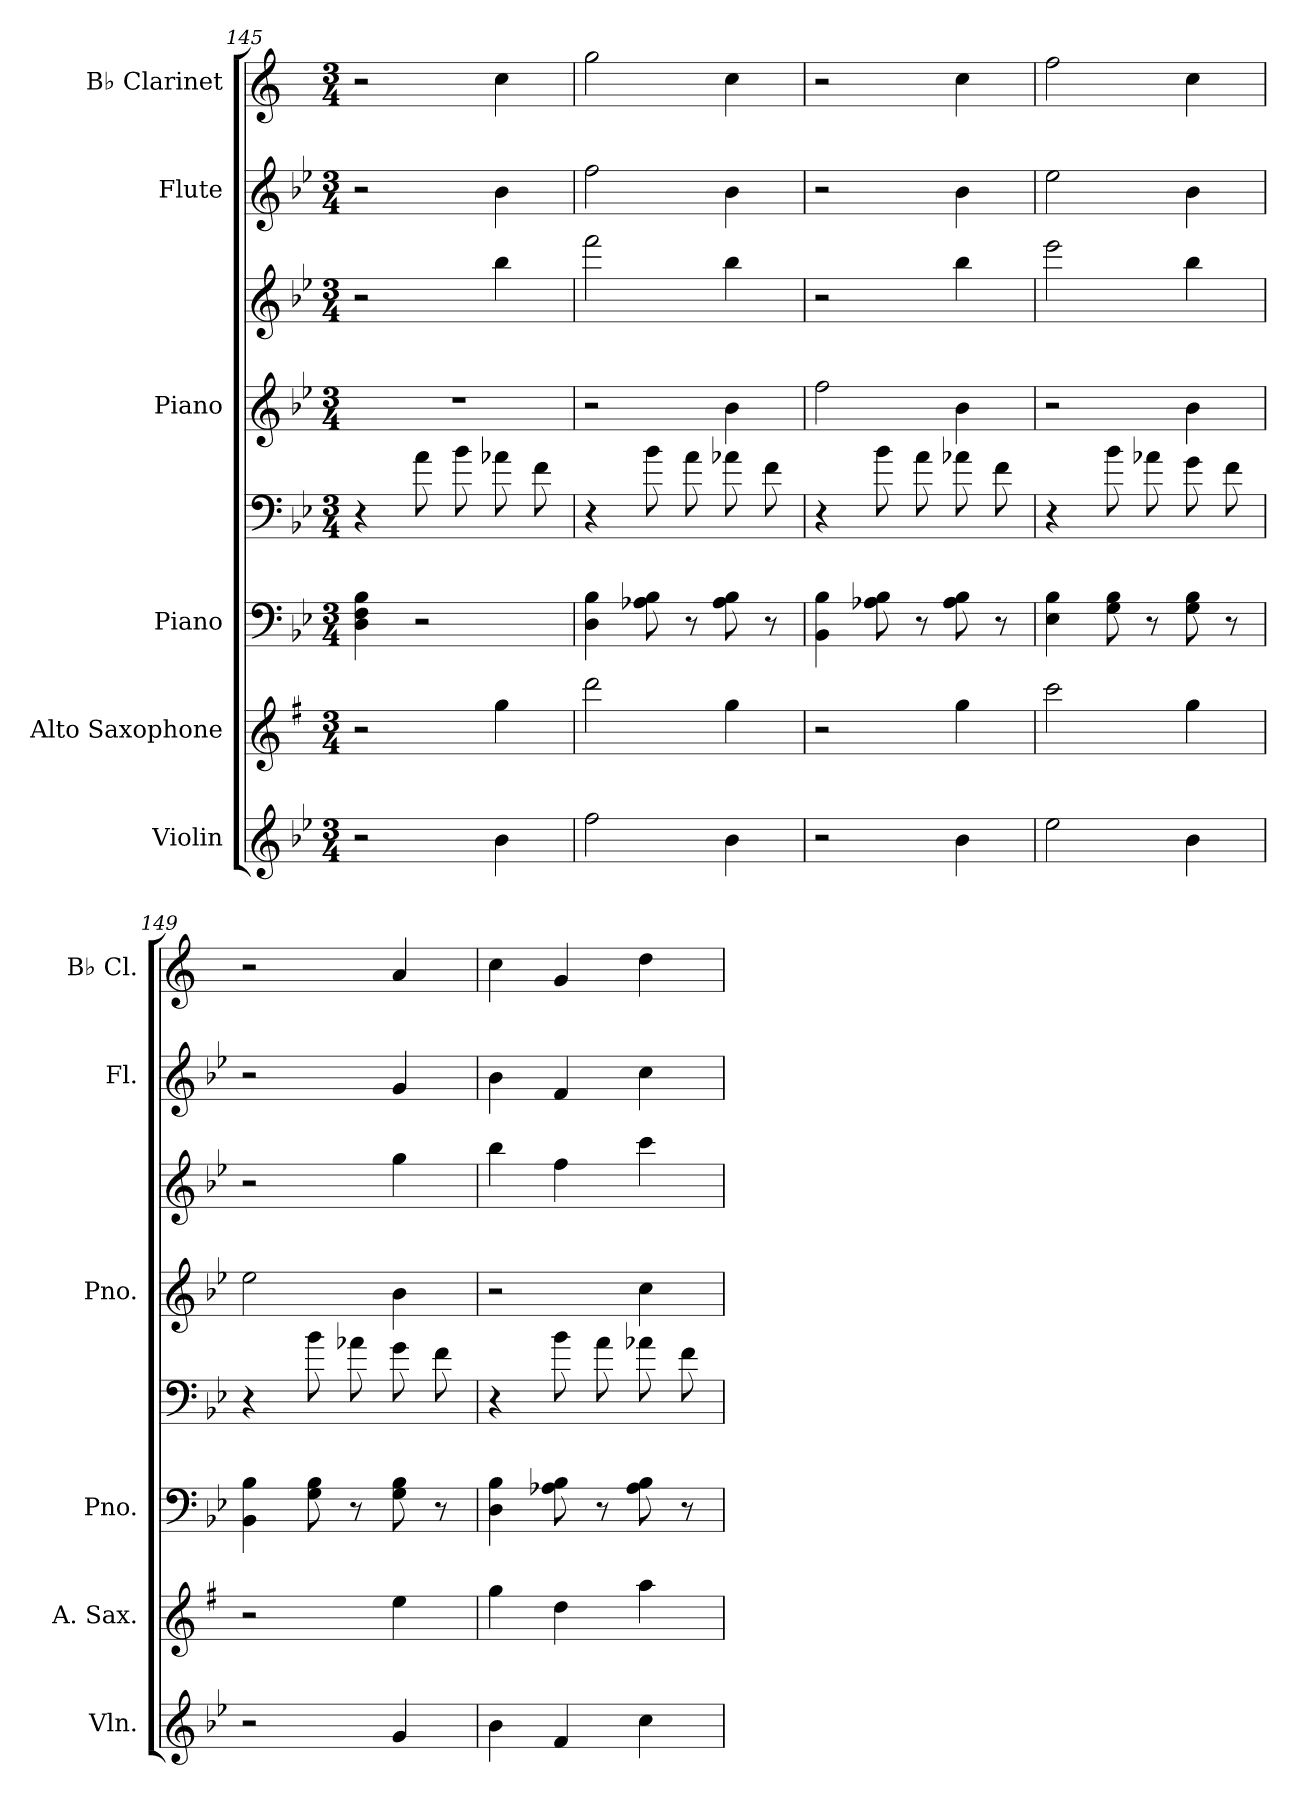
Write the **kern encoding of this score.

**kern	**kern	**kern	**kern	**kern	**kern	**kern	**kern
*part6	*part5	*part4	*part4	*part3	*part3	*part2	*part1
*staff8	*staff7	*staff6	*staff5	*staff4	*staff3	*staff2	*staff1
*I"Violin	*I"Alto Saxophone	*I"Piano	*	*I"Piano	*	*I"Flute	*I"B♭ Clarinet
*I'Vln.	*I'A. Sax.	*I'Pno.	*	*I'Pno.	*	*I'Fl.	*I'B♭ Cl.
*clefG2	*clefG2	*clefF4	*clefF4	*clefG2	*clefG2	*clefG2	*clefG2
*	*ITrd5c9	*	*	*	*	*	*ITrd1c2
*k[b-e-]	*k[b-e-]	*k[b-e-]	*k[b-e-]	*k[b-e-]	*k[b-e-]	*k[b-e-]	*k[b-e-]
*M3/4	*M3/4	*M3/4	*M3/4	*M3/4	*M3/4	*M3/4	*M3/4
=145	=145	=145	=145	=145	=145	=145	=145
2r	2r	4D\ 4F\ 4B-\	4r	2.r	2r	2r	2r
.	.	2r	8a\	.	.	.	.
.	.	.	8b-\	.	.	.	.
4b-\	4b-\	.	8a-X\	.	4bb-\	4b-\	4b-\
.	.	.	8f\	.	.	.	.
=146	=146	=146	=146	=146	=146	=146	=146
2ff\	2ff\	4D\ 4B-\	4r	2r	2fff\	2ff\	2ff\
.	.	8A-X\ 8B-\	8b-\	.	.	.	.
.	.	8r	8a\	.	.	.	.
4b-\	4b-\	8A-\ 8B-\	8a-X\	4b-\	4bb-\	4b-\	4b-\
.	.	8r	8f\	.	.	.	.
!!LO:LB:g=z
=147	=147	=147	=147	=147	=147	=147	=147
2r	2r	4BB-\ 4B-\	4r	2ff\	2r	2r	2r
.	.	8A-X\ 8B-\	8b-\	.	.	.	.
.	.	8r	8a\	.	.	.	.
4b-\	4b-\	8A-\ 8B-\	8a-X\	4b-\	4bb-\	4b-\	4b-\
.	.	8r	8f\	.	.	.	.
=148	=148	=148	=148	=148	=148	=148	=148
2ee-\	2ee-\	4E-\ 4B-\	4r	2r	2eee-\	2ee-\	2ee-\
.	.	8G\ 8B-\	8b-\	.	.	.	.
.	.	8r	8a-X\	.	.	.	.
4b-\	4b-\	8G\ 8B-\	8g\	4b-\	4bb-\	4b-\	4b-\
.	.	8r	8f\	.	.	.	.
=149	=149	=149	=149	=149	=149	=149	=149
2r	2r	4BB-\ 4B-\	4r	2ee-\	2r	2r	2r
.	.	8G\ 8B-\	8b-\	.	.	.	.
.	.	8r	8a-X\	.	.	.	.
4g/	4g\	8G\ 8B-\	8g\	4b-\	4gg\	4g/	4g/
.	.	8r	8f\	.	.	.	.
=150	=150	=150	=150	=150	=150	=150	=150
4b-\	4b-\	4D\ 4B-\	4r	2r	4bb-\	4b-\	4b-\
4f/	4f\	8A-X\ 8B-\	8b-\	.	4ff\	4f/	4f/
.	.	8r	8a\	.	.	.	.
4cc\	4cc\	8A-\ 8B-\	8a-X\	4cc\	4ccc\	4cc\	4cc\
.	.	8r	8f\	.	.	.	.
=	=	=	=	=	=	=	=
*-	*-	*-	*-	*-	*-	*-	*-
